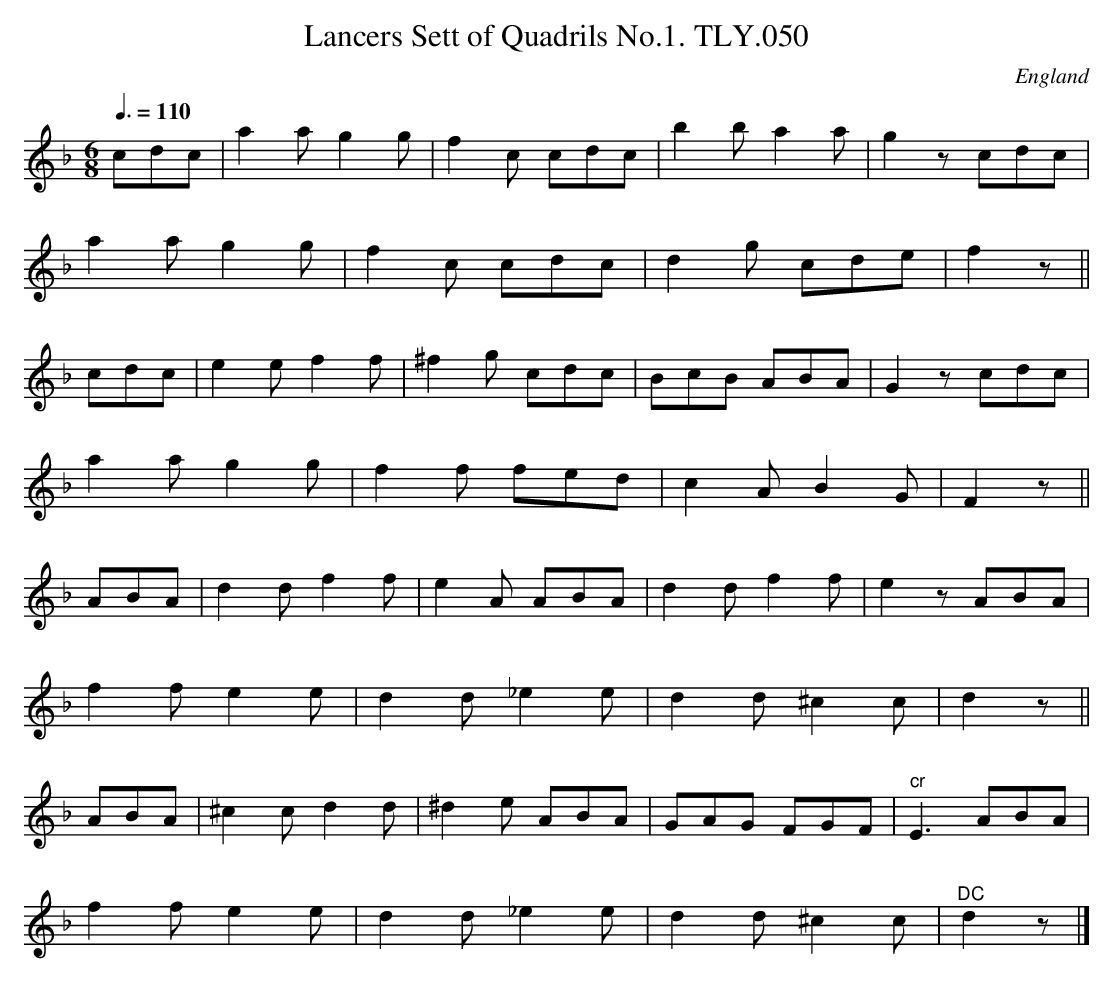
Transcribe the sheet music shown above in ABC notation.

X:1
T:Lancers Sett of Quadrils No.1. TLY.050
M:6/8
L:1/8
Q:3/8=110
O:England
K:D minor
cdc| a2a g2g|f2 c cdc| b2b a2a| g2 z cdc|!
a2a g2g| f2 c cdc| d2 g cde| f2 z||!
cdc| e2e f2f| ^f2 g cdc| BcB ABA| G2 z cdc|!
a2a g2g|f2f fed| c2A B2G| F2z||!
ABA| d2d f2f| e2 A ABA| d2d f2f| e2 z ABA|!
f2f e2e| d2d _e2e| d2d ^c2c|d2 z||!
ABA| ^c2c d2d| ^d2e ABA| GAG FGF| "^cr"E3 ABA|!
f2f e2e| d2d _e2e| d2d ^c2c| "^DC"d2z|]
